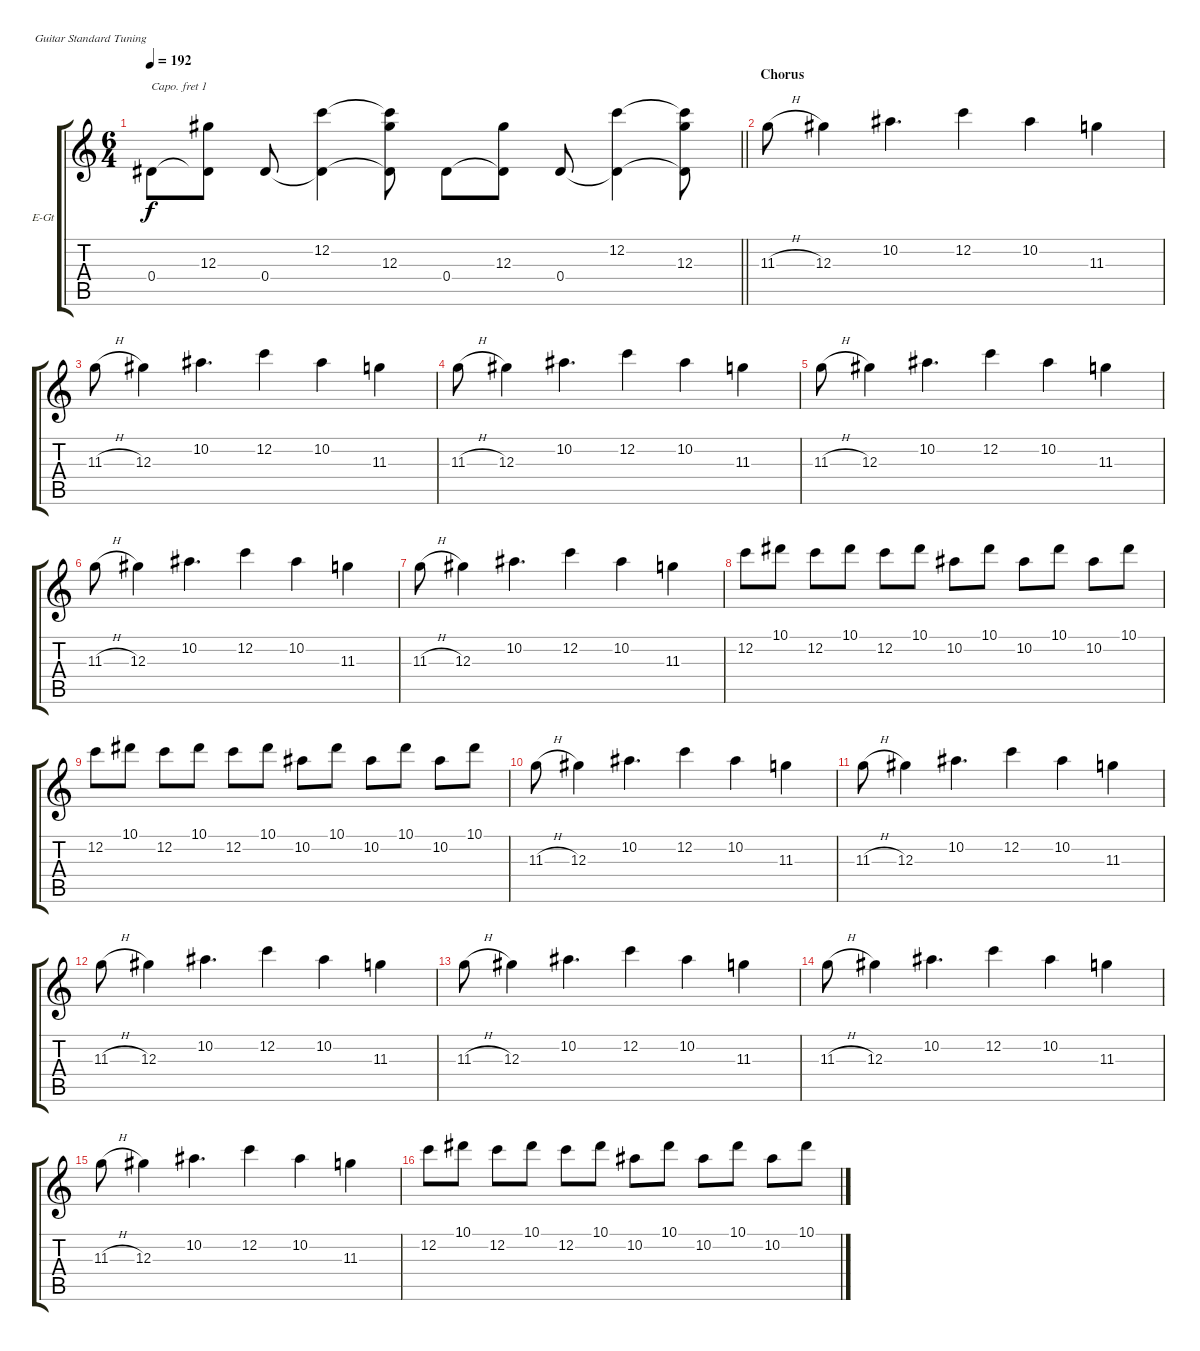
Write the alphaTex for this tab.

\bracketExtendMode groupsimilarinstruments
\firstSystemTrackNameOrientation horizontal
\otherSystemsTrackNameOrientation horizontal
\track ("Guitar 1" "E-Gt") {instrument distortionguitar}
\staff {score tabs}
\capo 1
\tuning (E4 B3 G3 D3 A2 E2)
\ts (6 4)
\tempo 192
\clef g2
\barLineRight lightlight
\ks c
0.4.8{dy f} (12.3 0.4{t}).8 0.4.8 (12.2 0.4{t}).4 (12.3 12.2{t} 0.4{t}).8 0.4.8 (12.3 0.4{t}).8 0.4.8 (12.2 0.4{t}).4 (12.3 12.2{t} 0.4{t}).8 |
\section ("" "Chorus")
11.3{h}.8 12.3.4 10.2.4{d} 12.2.4 10.2.4 11.3.4 |
11.3{h}.8 12.3.4 10.2.4{d} 12.2.4 10.2.4 11.3.4 |
11.3{h}.8 12.3.4 10.2.4{d} 12.2.4 10.2.4 11.3.4 |
11.3{h}.8 12.3.4 10.2.4{d} 12.2.4 10.2.4 11.3.4 |
11.3{h}.8 12.3.4 10.2.4{d} 12.2.4 10.2.4 11.3.4 |
11.3{h}.8 12.3.4 10.2.4{d} 12.2.4 10.2.4 11.3.4 |
12.2.8 10.1.8 12.2.8 10.1.8 12.2.8 10.1.8 10.2.8 10.1.8 10.2.8 10.1.8 10.2.8 10.1.8 |
12.2.8 10.1.8 12.2.8 10.1.8 12.2.8 10.1.8 10.2.8 10.1.8 10.2.8 10.1.8 10.2.8 10.1.8 |
11.3{h}.8 12.3.4 10.2.4{d} 12.2.4 10.2.4 11.3.4 |
11.3{h}.8 12.3.4 10.2.4{d} 12.2.4 10.2.4 11.3.4 |
11.3{h}.8 12.3.4 10.2.4{d} 12.2.4 10.2.4 11.3.4 |
11.3{h}.8 12.3.4 10.2.4{d} 12.2.4 10.2.4 11.3.4 |
11.3{h}.8 12.3.4 10.2.4{d} 12.2.4 10.2.4 11.3.4 |
11.3{h}.8 12.3.4 10.2.4{d} 12.2.4 10.2.4 11.3.4 |
12.2.8 10.1.8 12.2.8 10.1.8 12.2.8 10.1.8 10.2.8 10.1.8 10.2.8 10.1.8 10.2.8 10.1.8
